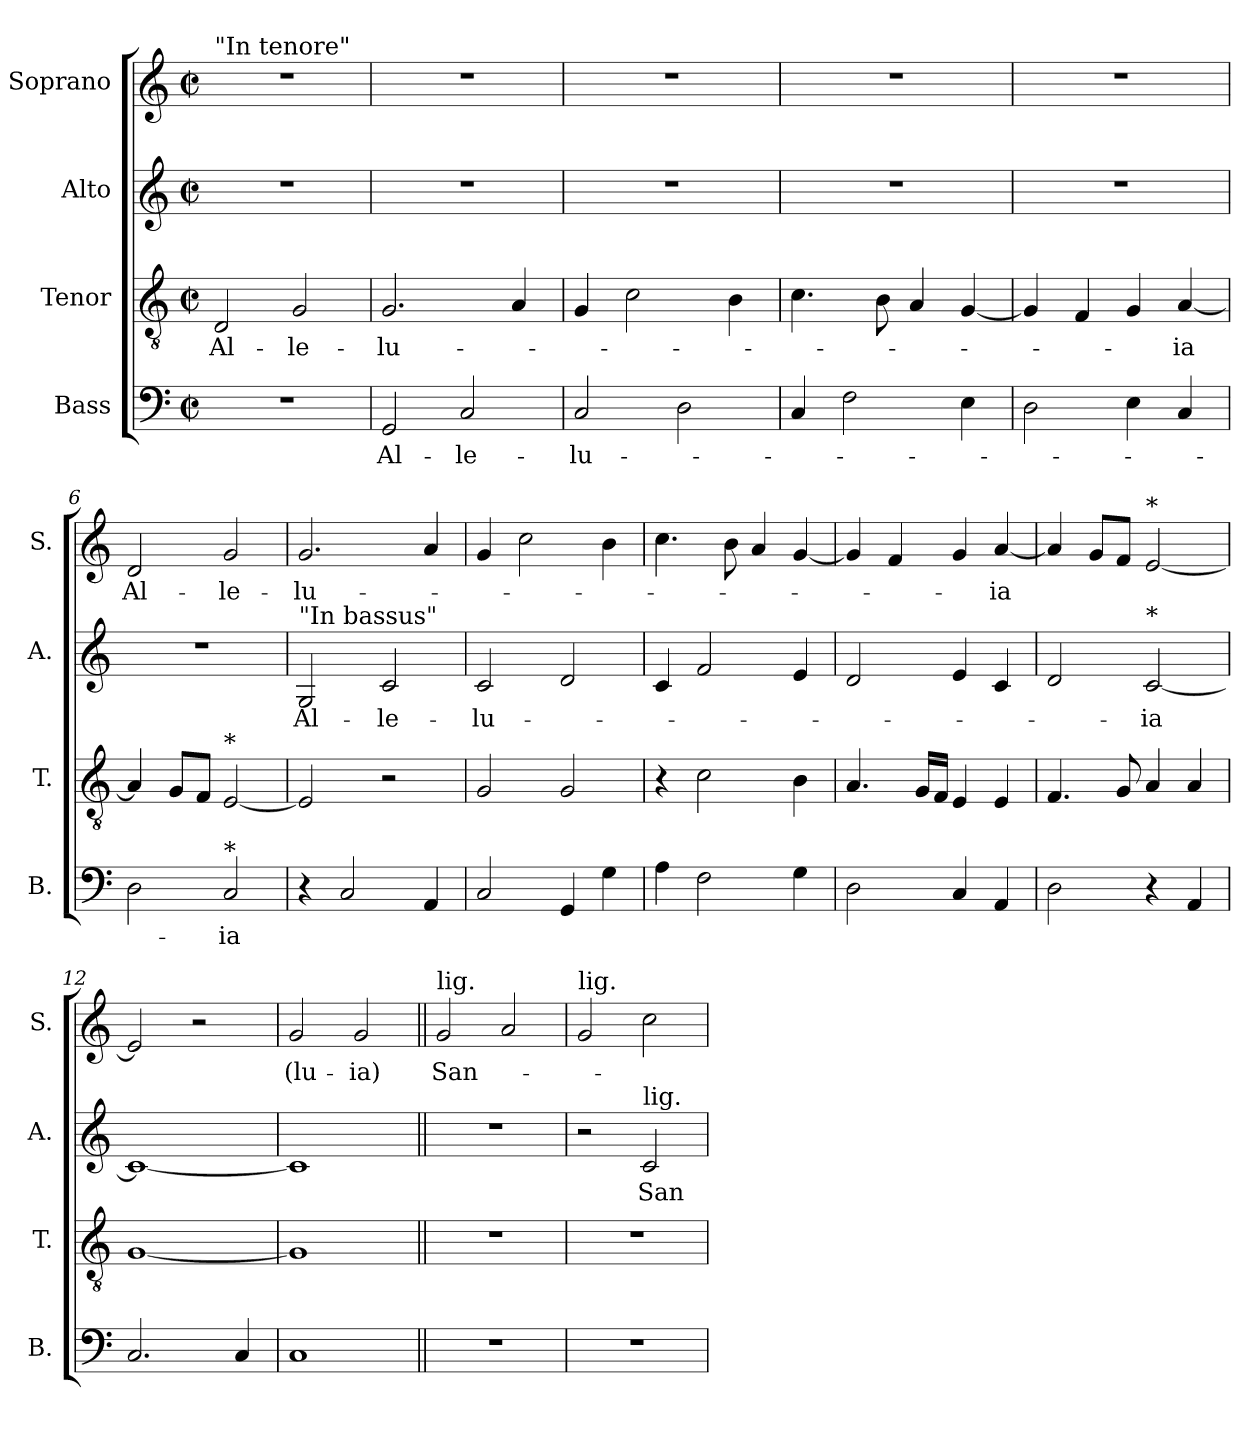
**kern	**text	**kern	**text	**kern	**text	**kern	**text
*part4	*part4	*part3	*part3	*part2	*part2	*part1	*part1
*staff4	*staff4	*staff3	*staff3	*staff2	*staff2	*staff1	*staff1
*I"Bass	*	*I"Tenor	*	*I"Alto	*	*I"Soprano	*
*I'B.	*	*I'T.	*	*I'A.	*	*I'S.	*
*clefF4	*	*clefGv2	*	*clefG2	*	*clefG2	*
*k[]	*	*k[]	*	*k[]	*	*k[]	*
*M2/2	*	*M2/2	*	*M2/2	*	*M2/2	*
*met(c|)	*	*met(c|)	*	*met(c|)	*	*met(c|)	*
=1	=1	=1	=1	=1	=1	=1	=1
!	!	!	!	!	!	!LO:TX:a:t="In tenore"	!
!	!	!	!LO:LY:b	!	!	!	!
1r	.	2D/	Al-	1r	.	1r	.
!	!	!	!LO:LY:b	!	!	!	!
.	.	2G/	-le-	.	.	.	.
=2	=2	=2	=2	=2	=2	=2	=2
!	!LO:LY:b	!	!LO:LY:b	!	!	!	!
2GG/	Al-	2.G/	-lu-	1r	.	1r	.
!	!LO:LY:b	!	!	!	!	!	!
2C/	-le-	.	.	.	.	.	.
.	.	4A/	.	.	.	.	.
=3	=3	=3	=3	=3	=3	=3	=3
!	!LO:LY:b	!	!	!	!	!	!
2C/	-lu-	4G/	.	1r	.	1r	.
.	.	2c\	.	.	.	.	.
2D\	.	.	.	.	.	.	.
.	.	4B\	.	.	.	.	.
=4	=4	=4	=4	=4	=4	=4	=4
4C/	.	4.c\	.	1r	.	1r	.
2F\	.	.	.	.	.	.	.
.	.	8B\	.	.	.	.	.
.	.	4A/	.	.	.	.	.
4E\	.	[4G/	.	.	.	.	.
=5	=5	=5	=5	=5	=5	=5	=5
2D\	.	4G/]	.	1r	.	1r	.
.	.	4F/	.	.	.	.	.
4E\	.	4G/	.	.	.	.	.
!	!	!	!LO:LY:b	!	!	!	!
4C/	.	[4A/	ia	.	.	.	.
=6	=6	=6	=6	=6	=6	=6	=6
!	!	!	!	!	!	!	!LO:LY:b
2D\	.	4A/]	.	1r	.	2d/	Al-
.	.	8G/L	.	.	.	.	.
.	.	8F/J	.	.	.	.	.
!	!	!LO:TX:a:t=*	!	!	!	!	!
!LO:TX:a:t=*	!	!	!	!	!	!	!
!	!LO:LY:b	!	!	!	!	!	!LO:LY:b
2C/	ia	[2E/	.	.	.	2g/	-le-
=7	=7	=7	=7	=7	=7	=7	=7
!	!	!	!	!LO:TX:a:t="In bassus"	!	!	!
!	!	!	!	!	!LO:LY:b	!	!LO:LY:b
4r	.	2E/]	.	2G/	Al-	2.g/	-lu-
2C/	.	.	.	.	.	.	.
!	!	!	!	!	!LO:LY:b	!	!
.	.	2r	.	2c/	-le-	.	.
4AA/	.	.	.	.	.	4a/	.
=8	=8	=8	=8	=8	=8	=8	=8
!	!	!	!	!	!LO:LY:b	!	!
2C/	.	2G/	.	2c/	-lu-	4g/	.
.	.	.	.	.	.	2cc\	.
4GG/	.	2G/	.	2d/	.	.	.
4G\	.	.	.	.	.	4b\	.
=9	=9	=9	=9	=9	=9	=9	=9
4A\	.	4r	.	4c/	.	4.cc\	.
2F\	.	2c\	.	2f/	.	.	.
.	.	.	.	.	.	8b\	.
.	.	.	.	.	.	4a/	.
4G\	.	4B\	.	4e/	.	[4g/	.
=10	=10	=10	=10	=10	=10	=10	=10
2D\	.	4.A/	.	2d/	.	4g/]	.
.	.	.	.	.	.	4f/	.
.	.	16G/LL	.	.	.	.	.
.	.	16F/JJ	.	.	.	.	.
4C/	.	4E/	.	4e/	.	4g/	.
!	!	!	!	!	!	!	!LO:LY:b
4AA/	.	4E/	.	4c/	.	[4a/	ia
=11	=11	=11	=11	=11	=11	=11	=11
2D\	.	4.F/	.	2d/	.	4a/]	.
.	.	.	.	.	.	8g/L	.
.	.	8G/	.	.	.	8f/J	.
!	!	!	!	!	!	!LO:TX:a:t=*	!
!	!	!	!	!LO:TX:a:t=*	!	!	!
!	!	!	!	!	!LO:LY:b	!	!
4r	.	4A/	.	[2c/	ia	[2e/	.
4AA/	.	4A/	.	.	.	.	.
=12	=12	=12	=12	=12	=12	=12	=12
2.C/	.	[1G	.	1c_	.	2e/]	.
.	.	.	.	.	.	2r	.
4C/	.	.	.	.	.	.	.
=13	=13	=13	=13	=13	=13	=13	=13
!	!	!	!	!	!	!	!LO:LY:b
1C	.	1G]	.	1c]	.	2g/	(lu-
!	!	!	!	!	!	!	!LO:LY:b
.	.	.	.	.	.	2g/	-ia)
=14||	=14||	=14||	=14||	=14||	=14||	=14||	=14||
!	!	!	!	!	!	!LO:TX:a:t=lig.	!
!	!	!	!	!	!	!	!LO:LY:b
1r	.	1r	.	1r	.	2g/	San-
.	.	.	.	.	.	2a/	.
=15	=15	=15	=15	=15	=15	=15	=15
!	!	!	!	!	!	!LO:TX:a:t=lig.	!
1r	.	1r	.	2r	.	2g/	.
!	!	!	!	!LO:TX:a:t=lig.	!	!	!
!	!	!	!	!	!LO:LY:b	!	!
.	.	.	.	2c/	San-	2cc\	.
=	=	=	=	=	=	=	=
*-	*-	*-	*-	*-	*-	*-	*-
